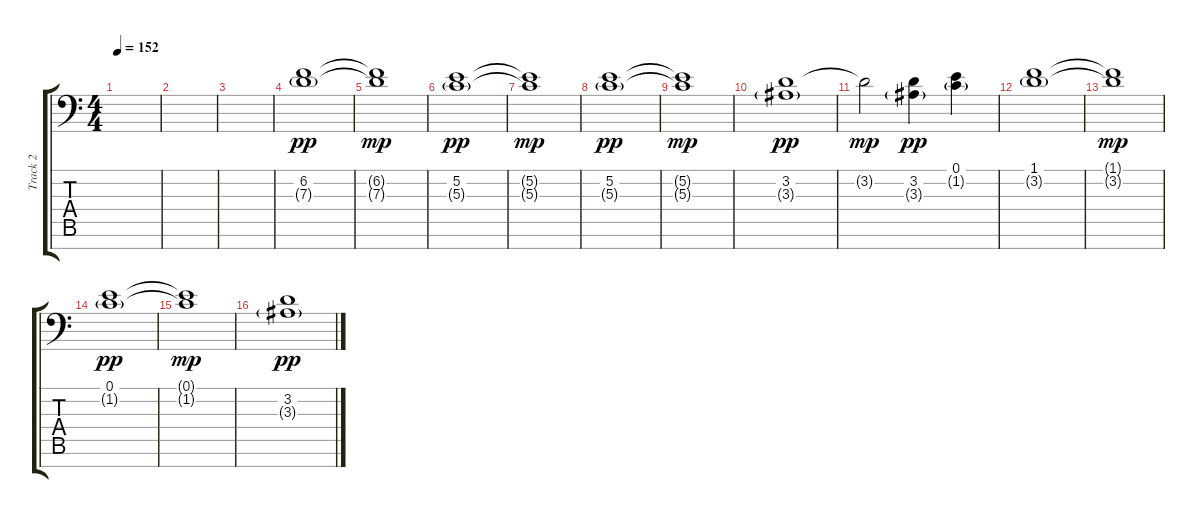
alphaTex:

\track ("Track 2" "Track 2") {instrument stringensemble1}
\staff {score tabs}
\tuning (E4 B3 G3 D3 A2 E2 A1) {hide}
\ts (4 4)
\tempo 152
\clef f4
\ks c
|
|
|
(6.2 7.3{g}).1{dy pp} |
(6.2{t} 7.3{t}).1{dy mp} |
(5.2 5.3{g}).1{dy pp} |
(5.2{t} 5.3{t}).1{dy mp} |
(5.2 5.3{g}).1{dy pp} |
(5.2{t} 5.3{t}).1{dy mp} |
(3.2 3.3{g}).1{dy pp} |
3.2{t}.2{dy mp} (3.2 3.3{g}).4{dy pp} (0.1 1.2{g}).4 |
(1.1 3.2{g}).1 |
(1.1{t} 3.2{t}).1{dy mp} |
(0.1 1.2{g}).1{dy pp} |
(0.1{t} 1.2{t}).1{dy mp} |
(3.2 3.3{g}).1{dy pp}
